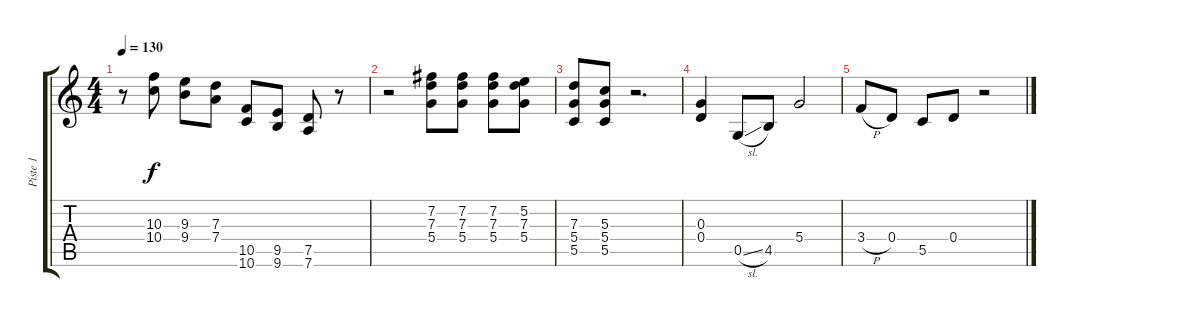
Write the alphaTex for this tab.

\track ("Piste 1" "Piste 1") {instrument electricguitarmuted}
\staff {score tabs}
\tuning (D4 B3 G3 D3 G2 D2) {hide}
\ts (4 4)
\tempo 130
\clef g2
\ks c
r.8{dy f} (10.3 10.4).8 (9.3 9.4).8 (7.3 7.4).8 (10.5 10.6).8 (9.5 9.6).8 (7.5 7.6).8 r.8 |
r.2 (7.2 7.3 5.4).8 (7.2 7.3 5.4).8 (7.2 7.3 5.4).8 (5.2 7.3 5.4).8 |
(7.3 5.4 5.5).8 (5.3 5.4 5.5).8 r.2{d} |
(0.3 0.4).4 0.5{sl}.8 4.5.8 5.4.2 |
3.4{h}.8 0.4.8 5.5.8 0.4.8 r.2
